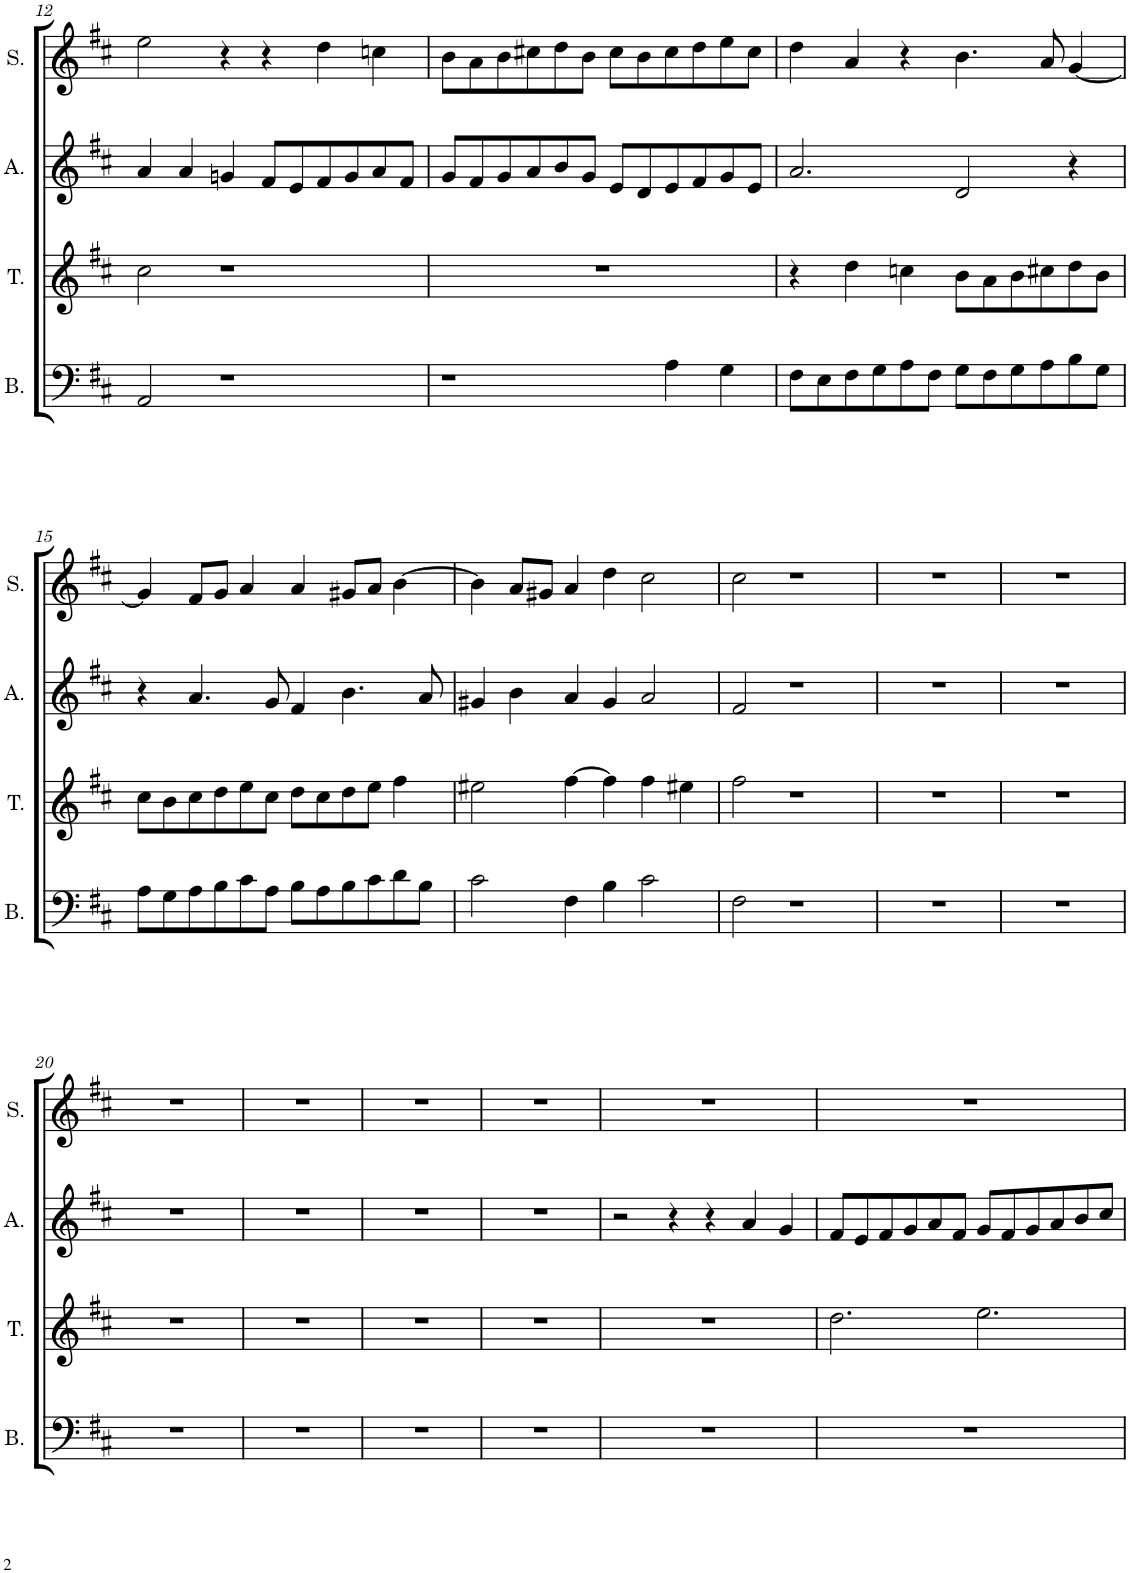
**kern	**kern	**kern	**kern
*part4	*part3	*part2	*part1
*staff4	*staff3	*staff2	*staff1
*I"Basse	*I"Ténor	*I"Alto	*I"Soprano
*I'B.	*I'T.	*I'A.	*I'S.
!!LO:PB:g=z
*clefF4	*clefG2	*clefG2	*clefG2
*k[f#c#]	*k[f#c#]	*k[f#c#]	*k[f#c#]
*M6/4	*M6/4	*M6/4	*M6/4
=12	=12	=12	=12
2AA/	2cc#\	4a/	2ee\
.	.	4a/	.
1r	1r	4gn/	4r
.	.	8f#/L	4r
.	.	8e/	.
.	.	8f#/	4dd\
.	.	8g/	.
.	.	8a/	4ccn\
.	.	8f#/J	.
=13	=13	=13	=13
1r	1.r	8g/L	8b\L
.	.	8f#/	8a\
.	.	8g/	8b\
.	.	8a/	8cc#X\
.	.	8b/	8dd\
.	.	8g/J	8b\J
.	.	8e/L	8cc#\L
.	.	8d/	8b\
4A\	.	8e/	8cc#\
.	.	8f#/	8dd\
4G\	.	8g/	8ee\
.	.	8e/J	8cc#\J
=14	=14	=14	=14
8F#\L	4r	2.a/	4dd\
8E\	.	.	.
8F#\	4dd\	.	4a/
8G\	.	.	.
8A\	4ccn\	.	4r
8F#\J	.	.	.
8G\L	8b\L	2d/	4.b\
8F#\	8a\	.	.
8G\	8b\	.	.
8A\	8cc#X\	.	8a/
8B\	8dd\	4r	[4g/
8G\J	8b\J	.	.
!!LO:LB:g=z
=15	=15	=15	=15
8A\L	8cc#\L	4r	4g/]
8G\	8b\	.	.
8A\	8cc#\	4.a/	8f#/L
8B\	8dd\	.	8g/J
8c#\	8ee\	.	4a/
8A\J	8cc#\J	8g/	.
8B\L	8dd\L	4f#/	4a/
8A\	8cc#\	.	.
8B\	8dd\	4.b\	8g#X/L
8c#\	8ee\J	.	8a/J
8d\	4ff#\	.	[4b\
8B\J	.	8a/	.
=16	=16	=16	=16
2c#\	2ee#X\	4g#X/	4b\]
.	.	4b\	8a/L
.	.	.	8g#X/J
4F#\	[4ff#\	4a/	4a/
4B\	4ff#\]	4g#/	4dd\
2c#\	4ff#\	2a/	2cc#\
.	4ee#X\	.	.
=17	=17	=17	=17
2F#\	2ff#\	2f#/	2cc#\
1r	1r	1r	1r
=18	=18	=18	=18
1.r	1.r	1.r	1.r
=19	=19	=19	=19
1.r	1.r	1.r	1.r
!!LO:LB:g=z
=20	=20	=20	=20
1.r	1.r	1.r	1.r
=21	=21	=21	=21
1.r	1.r	1.r	1.r
=22	=22	=22	=22
1.r	1.r	1.r	1.r
=23	=23	=23	=23
1.r	1.r	1.r	1.r
=24	=24	=24	=24
1.r	1.r	2r	1.r
.	.	4r	.
.	.	4r	.
.	.	4a/	.
.	.	4g/	.
=25	=25	=25	=25
1.r	2.dd\	8f#/L	1.r
.	.	8e/	.
.	.	8f#/	.
.	.	8g/	.
.	.	8a/	.
.	.	8f#/J	.
.	2.ee\	8g/L	.
.	.	8f#/	.
.	.	8g/	.
.	.	8a/	.
.	.	8b/	.
.	.	8cc#/J	.
=	=	=	=
*-	*-	*-	*-
